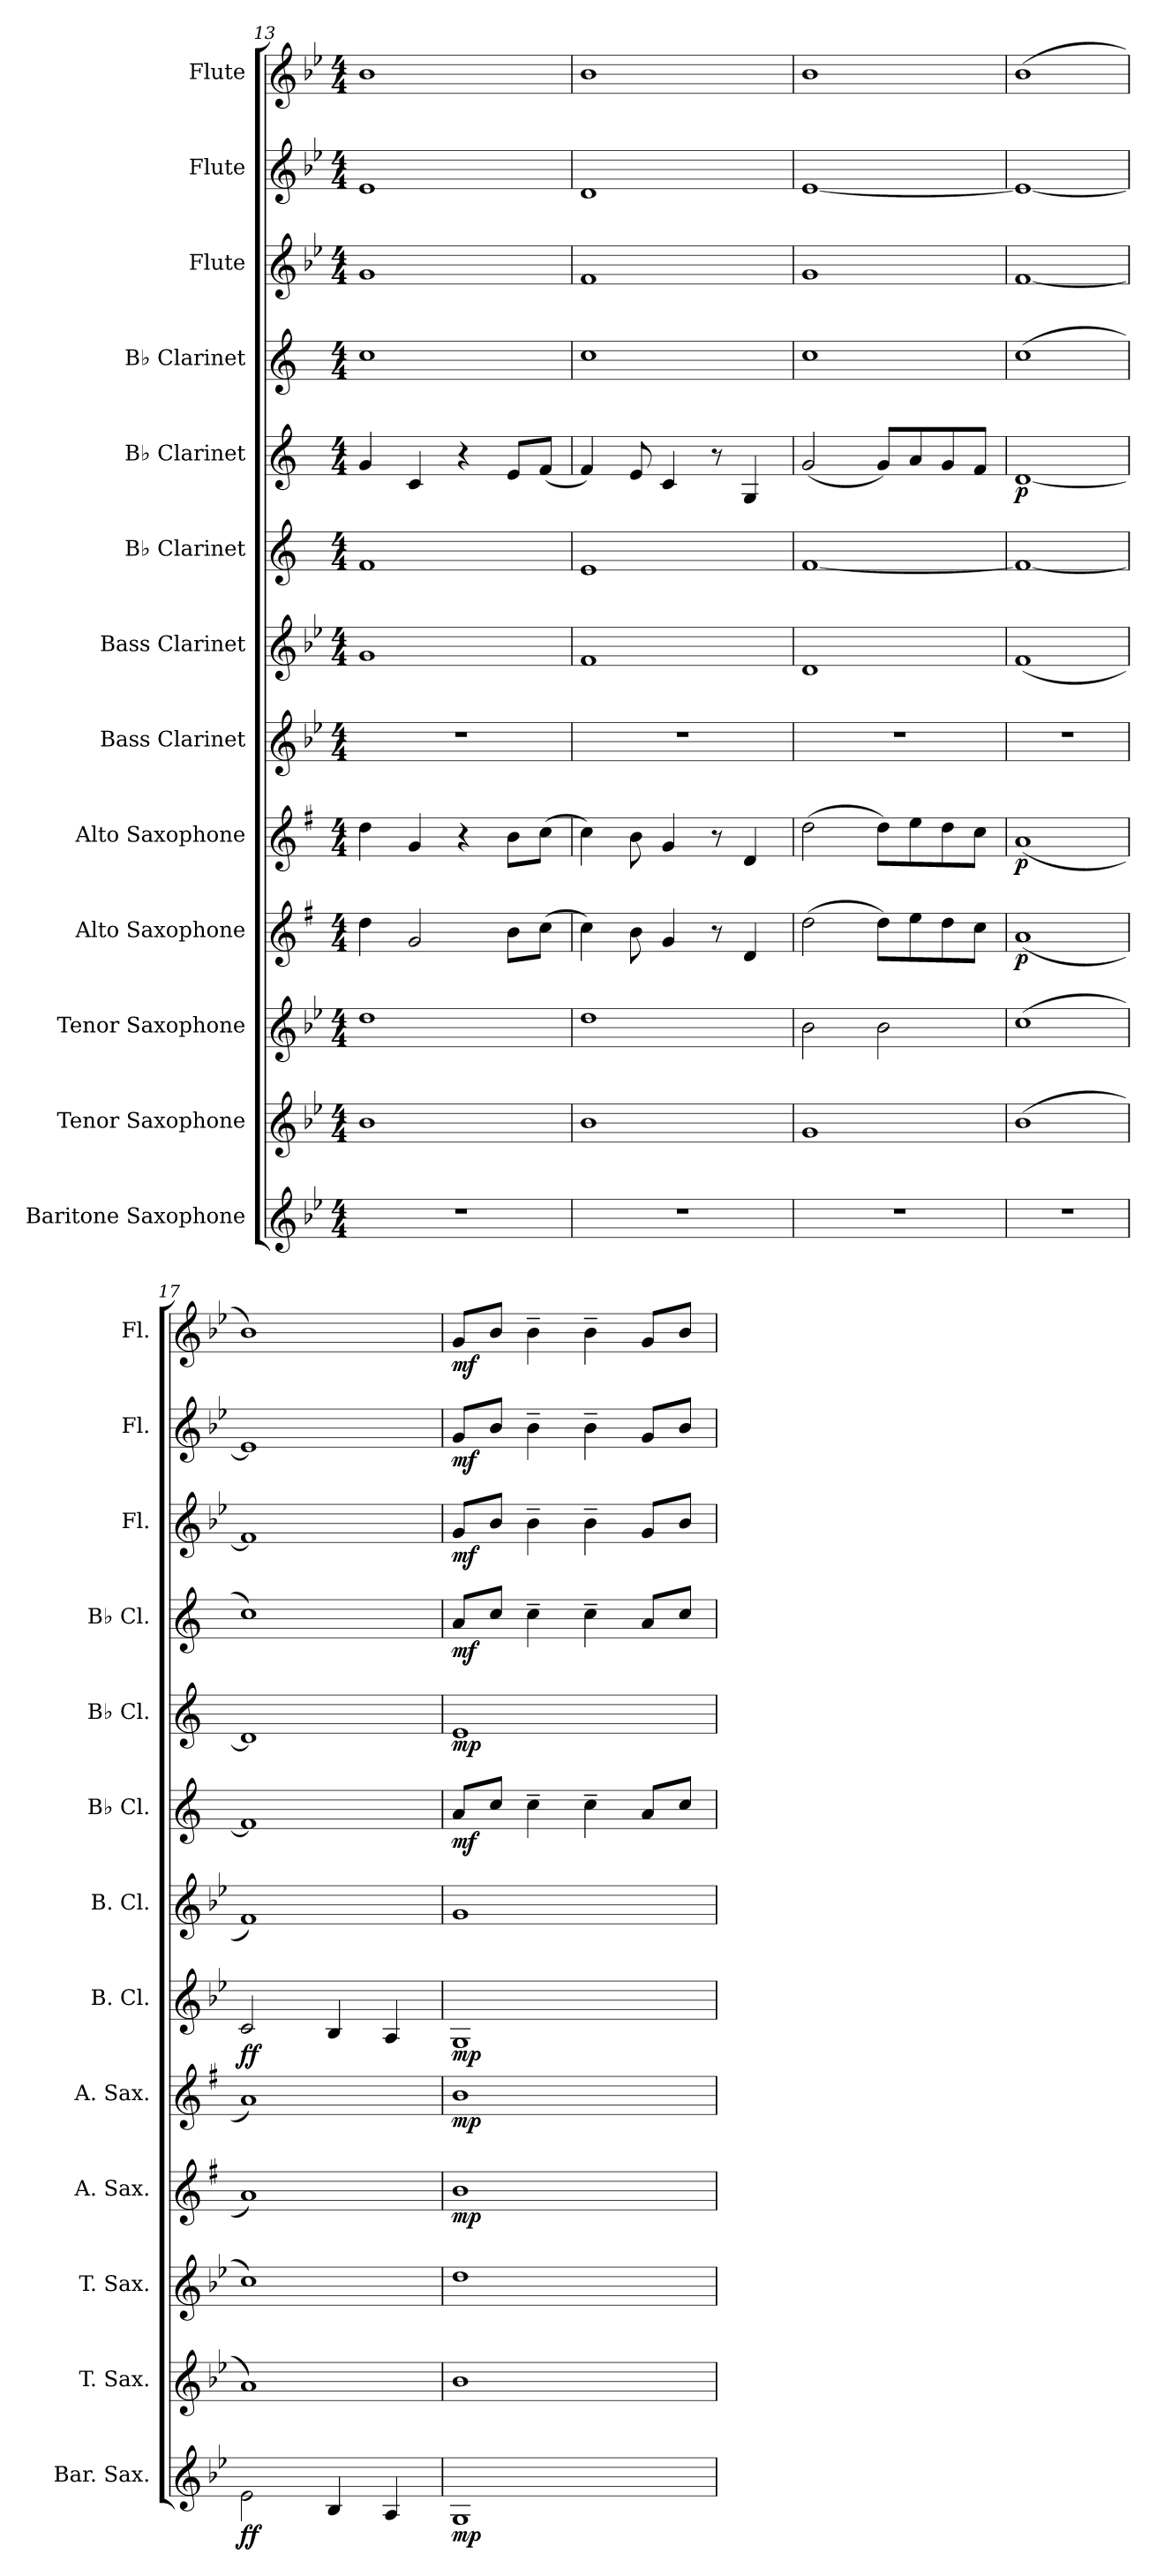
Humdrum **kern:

**kern	**dynam	**kern	**kern	**kern	**dynam	**kern	**dynam	**kern	**dynam	**kern	**kern	**dynam	**kern	**dynam	**kern	**dynam	**kern	**dynam	**kern	**dynam	**kern	**dynam
*part13	*part13	*part12	*part11	*part10	*part10	*part9	*part9	*part8	*part8	*part7	*part6	*part6	*part5	*part5	*part4	*part4	*part3	*part3	*part2	*part2	*part1	*part1
*staff13	*staff13	*staff12	*staff11	*staff10	*staff10	*staff9	*staff9	*staff8	*staff8	*staff7	*staff6	*staff6	*staff5	*staff5	*staff4	*staff4	*staff3	*staff3	*staff2	*staff2	*staff1	*staff1
*I"Baritone Saxophone	*	*I"Tenor Saxophone	*I"Tenor Saxophone	*I"Alto Saxophone	*	*I"Alto Saxophone	*	*I"Bass Clarinet	*	*I"Bass Clarinet	*I"B♭ Clarinet	*	*I"B♭ Clarinet	*	*I"B♭ Clarinet	*	*I"Flute	*	*I"Flute	*	*I"Flute	*
*I'Bar. Sax.	*	*I'T. Sax.	*I'T. Sax.	*I'A. Sax.	*	*I'A. Sax.	*	*I'B. Cl.	*	*I'B. Cl.	*I'B♭ Cl.	*	*I'B♭ Cl.	*	*I'B♭ Cl.	*	*I'Fl.	*	*I'Fl.	*	*I'Fl.	*
*clefG2	*	*clefG2	*clefG2	*clefG2	*	*clefG2	*	*clefG2	*	*clefG2	*clefG2	*	*clefG2	*	*clefG2	*	*clefG2	*	*clefG2	*	*clefG2	*
*ITrd12c21	*	*ITrd8c14	*ITrd8c14	*ITrd5c9	*	*ITrd5c9	*	*ITrd8c14	*	*ITrd8c14	*ITrd1c2	*	*ITrd1c2	*	*ITrd1c2	*	*	*	*	*	*	*
*k[b-e-]	*	*k[b-e-]	*k[b-e-]	*k[b-e-]	*	*k[b-e-]	*	*k[b-e-]	*	*k[b-e-]	*k[b-e-]	*	*k[b-e-]	*	*k[b-e-]	*	*k[b-e-]	*	*k[b-e-]	*	*k[b-e-]	*
*B-:	*	*B-:	*B-:	*B-:	*	*B-:	*	*B-:	*	*B-:	*B-:	*	*B-:	*	*B-:	*	*B-:	*	*B-:	*	*B-:	*
*M4/4	*	*M4/4	*M4/4	*M4/4	*	*M4/4	*	*M4/4	*	*M4/4	*M4/4	*	*M4/4	*	*M4/4	*	*M4/4	*	*M4/4	*	*M4/4	*
=13	=13	=13	=13	=13	=13	=13	=13	=13	=13	=13	=13	=13	=13	=13	=13	=13	=13	=13	=13	=13	=13	=13
1r	.	1B-	1d	4f\	.	4f\	.	1r	.	1G	1e-	.	4f/	.	1b-	.	1g	.	1e-	.	1b-	.
.	.	.	.	2B-/	.	4B-/	.	.	.	.	.	.	4B-/	.	.	.	.	.	.	.	.	.
.	.	.	.	.	.	4r	.	.	.	.	.	.	4r	.	.	.	.	.	.	.	.	.
.	.	.	.	8d\L	.	8d\L	.	.	.	.	.	.	8d/L	.	.	.	.	.	.	.	.	.
.	.	.	.	(8e-\J	.	(8e-\J	.	.	.	.	.	.	(8e-/J	.	.	.	.	.	.	.	.	.
!!LO:PB:g=z
=14	=14	=14	=14	=14	=14	=14	=14	=14	=14	=14	=14	=14	=14	=14	=14	=14	=14	=14	=14	=14	=14	=14
1r	.	1B-	1d	4e-\)	.	4e-\)	.	1r	.	1F	1d	.	4e-/)	.	1b-	.	1f	.	1d	.	1b-	.
.	.	.	.	8d\	.	8d\	.	.	.	.	.	.	8d/	.	.	.	.	.	.	.	.	.
.	.	.	.	4B-/	.	4B-/	.	.	.	.	.	.	4B-/	.	.	.	.	.	.	.	.	.
.	.	.	.	8r	.	8r	.	.	.	.	.	.	8r	.	.	.	.	.	.	.	.	.
.	.	.	.	4F/	.	4F/	.	.	.	.	.	.	4F/	.	.	.	.	.	.	.	.	.
=15	=15	=15	=15	=15	=15	=15	=15	=15	=15	=15	=15	=15	=15	=15	=15	=15	=15	=15	=15	=15	=15	=15
1r	.	1G	2B-\	(2f\	.	(2f\	.	1r	.	1D	[1e-	.	(2f/	.	1b-	.	1g	.	[1e-	.	1b-	.
.	.	.	2B-\	8f\L)	.	8f\L)	.	.	.	.	.	.	8f/L)	.	.	.	.	.	.	.	.	.
.	.	.	.	8g\	.	8g\	.	.	.	.	.	.	8g/	.	.	.	.	.	.	.	.	.
.	.	.	.	8f\	.	8f\	.	.	.	.	.	.	8f/	.	.	.	.	.	.	.	.	.
.	.	.	.	8e-\J	.	8e-\J	.	.	.	.	.	.	8e-/J	.	.	.	.	.	.	.	.	.
=16	=16	=16	=16	=16	=16	=16	=16	=16	=16	=16	=16	=16	=16	=16	=16	=16	=16	=16	=16	=16	=16	=16
!	!	!	!	!	!LO:DY:b	!	!LO:DY:b	!	!	!	!	!	!	!LO:DY:b	!	!	!	!	!	!	!	!
1r	.	(1B-	(1c	(1c	p	(1c	p	1r	.	(1F	1e-_	.	[1c	p	(1b-	.	[1f	.	1e-_	.	(1b-	.
=17	=17	=17	=17	=17	=17	=17	=17	=17	=17	=17	=17	=17	=17	=17	=17	=17	=17	=17	=17	=17	=17	=17
!	!LO:DY:b	!	!	!	!	!	!	!	!LO:DY:b	!	!	!	!	!	!	!	!	!	!	!	!	!
2E-\	ff	1A)	1c)	1c)	.	1c)	.	2C/	ff	1F)	1e-]	.	1c]	.	1b-)	.	1f]	.	1e-]	.	1b-)	.
4BB-/	.	.	.	.	.	.	.	4BB-/	.	.	.	.	.	.	.	.	.	.	.	.	.	.
4AA/	.	.	.	.	.	.	.	4AA/	.	.	.	.	.	.	.	.	.	.	.	.	.	.
=18	=18	=18	=18	=18	=18	=18	=18	=18	=18	=18	=18	=18	=18	=18	=18	=18	=18	=18	=18	=18	=18	=18
!	!LO:DY:b	!	!	!	!LO:DY:b	!	!LO:DY:b	!	!LO:DY:b	!	!	!LO:DY:b	!	!LO:DY:b	!	!LO:DY:b	!	!LO:DY:b	!	!LO:DY:b	!	!LO:DY:b
1GG	mp	1B-	1d	1d	mp	1d	mp	1GG	mp	1G	8g/L	mf	1d	mp	8g/L	mf	8g/L	mf	8g/L	mf	8g/L	mf
.	.	.	.	.	.	.	.	.	.	.	8b-/J	.	.	.	8b-/J	.	8b-/J	.	8b-/J	.	8b-/J	.
.	.	.	.	.	.	.	.	.	.	.	4b-~\	.	.	.	4b-~\	.	4b-~\	.	4b-~\	.	4b-~\	.
.	.	.	.	.	.	.	.	.	.	.	4b-~\	.	.	.	4b-~\	.	4b-~\	.	4b-~\	.	4b-~\	.
.	.	.	.	.	.	.	.	.	.	.	8g/L	.	.	.	8g/L	.	8g/L	.	8g/L	.	8g/L	.
.	.	.	.	.	.	.	.	.	.	.	8b-/J	.	.	.	8b-/J	.	8b-/J	.	8b-/J	.	8b-/J	.
=	=	=	=	=	=	=	=	=	=	=	=	=	=	=	=	=	=	=	=	=	=	=
*-	*-	*-	*-	*-	*-	*-	*-	*-	*-	*-	*-	*-	*-	*-	*-	*-	*-	*-	*-	*-	*-	*-
